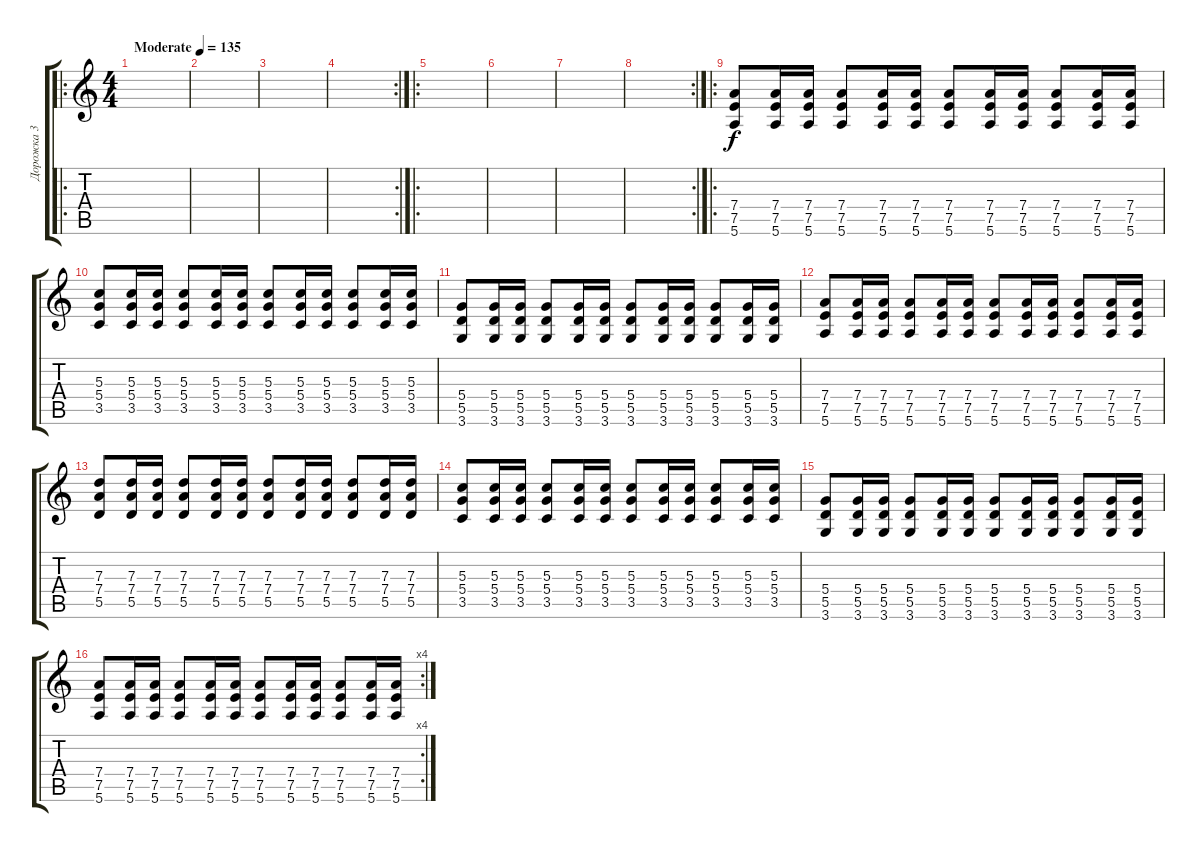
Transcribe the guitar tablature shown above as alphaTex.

\track ("Дорожка 3" "Дорожка 3") {instrument overdrivenguitar}
\staff {score tabs}
\tuning (E4 B3 G3 D3 A2 E2) {hide}
\ro
\ts (4 4)
\tempo (135 "Moderate")
\clef g2
\ks c
|
|
|
\rc 2
|
\ro
|
|
|
\rc 2
|
\ro
(7.4 7.5 5.6).8 (7.4 7.5 5.6).16 (7.4 7.5 5.6).16 (7.4 7.5 5.6).8 (7.4 7.5 5.6).16 (7.4 7.5 5.6).16 (7.4 7.5 5.6).8 (7.4 7.5 5.6).16 (7.4 7.5 5.6).16 (7.4 7.5 5.6).8 (7.4 7.5 5.6).16 (7.4 7.5 5.6).16 |
(5.3 5.4 3.5).8 (5.3 5.4 3.5).16 (5.3 5.4 3.5).16 (5.3 5.4 3.5).8 (5.3 5.4 3.5).16 (5.3 5.4 3.5).16 (5.3 5.4 3.5).8 (5.3 5.4 3.5).16 (5.3 5.4 3.5).16 (5.3 5.4 3.5).8 (5.3 5.4 3.5).16 (5.3 5.4 3.5).16 |
(5.4 5.5 3.6).8 (5.4 5.5 3.6).16 (5.4 5.5 3.6).16 (5.4 5.5 3.6).8 (5.4 5.5 3.6).16 (5.4 5.5 3.6).16 (5.4 5.5 3.6).8 (5.4 5.5 3.6).16 (5.4 5.5 3.6).16 (5.4 5.5 3.6).8 (5.4 5.5 3.6).16 (5.4 5.5 3.6).16 |
(7.4 7.5 5.6).8 (7.4 7.5 5.6).16 (7.4 7.5 5.6).16 (7.4 7.5 5.6).8 (7.4 7.5 5.6).16 (7.4 7.5 5.6).16 (7.4 7.5 5.6).8 (7.4 7.5 5.6).16 (7.4 7.5 5.6).16 (7.4 7.5 5.6).8 (7.4 7.5 5.6).16 (7.4 7.5 5.6).16 |
(7.3 7.4 5.5).8 (7.3 7.4 5.5).16 (7.3 7.4 5.5).16 (7.3 7.4 5.5).8 (7.3 7.4 5.5).16 (7.3 7.4 5.5).16 (7.3 7.4 5.5).8 (7.3 7.4 5.5).16 (7.3 7.4 5.5).16 (7.3 7.4 5.5).8 (7.3 7.4 5.5).16 (7.3 7.4 5.5).16 |
(5.3 5.4 3.5).8 (5.3 5.4 3.5).16 (5.3 5.4 3.5).16 (5.3 5.4 3.5).8 (5.3 5.4 3.5).16 (5.3 5.4 3.5).16 (5.3 5.4 3.5).8 (5.3 5.4 3.5).16 (5.3 5.4 3.5).16 (5.3 5.4 3.5).8 (5.3 5.4 3.5).16 (5.3 5.4 3.5).16 |
(5.4 5.5 3.6).8 (5.4 5.5 3.6).16 (5.4 5.5 3.6).16 (5.4 5.5 3.6).8 (5.4 5.5 3.6).16 (5.4 5.5 3.6).16 (5.4 5.5 3.6).8 (5.4 5.5 3.6).16 (5.4 5.5 3.6).16 (5.4 5.5 3.6).8 (5.4 5.5 3.6).16 (5.4 5.5 3.6).16 |
\rc 4
(7.4 7.5 5.6).8 (7.4 7.5 5.6).16 (7.4 7.5 5.6).16 (7.4 7.5 5.6).8 (7.4 7.5 5.6).16 (7.4 7.5 5.6).16 (7.4 7.5 5.6).8 (7.4 7.5 5.6).16 (7.4 7.5 5.6).16 (7.4 7.5 5.6).8 (7.4 7.5 5.6).16 (7.4 7.5 5.6).16
